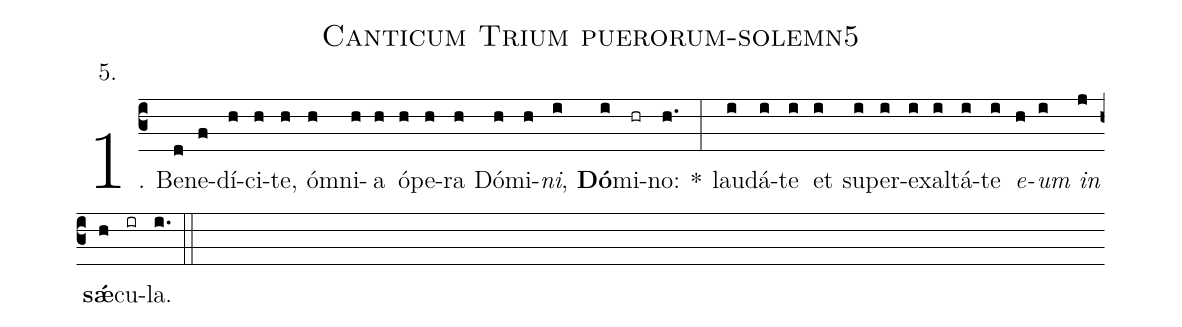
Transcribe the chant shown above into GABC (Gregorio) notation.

name: Canticum Trium puerorum-solemn5;
annotation: 5.;
%%
(c3)1. Be(d)ne(f)dí(h)ci(h)te,(h) óm(h)ni(h)a(h) ó(h)pe(h)ra(h) Dó(h)mi(h)<i>ni</i>,(i) <b>Dó</b>(i)mi(hr)no:(h.) *(:) lau(i)dá(i)te(i) et(i) su(i)per(i)ex(i)al(i)tá(i)te(i) <i>e</i>(h)<i>um</i>(i) <i>in</i>(j) <b>sǽ</b>(h)cu(ir)la.(i.) (::)
